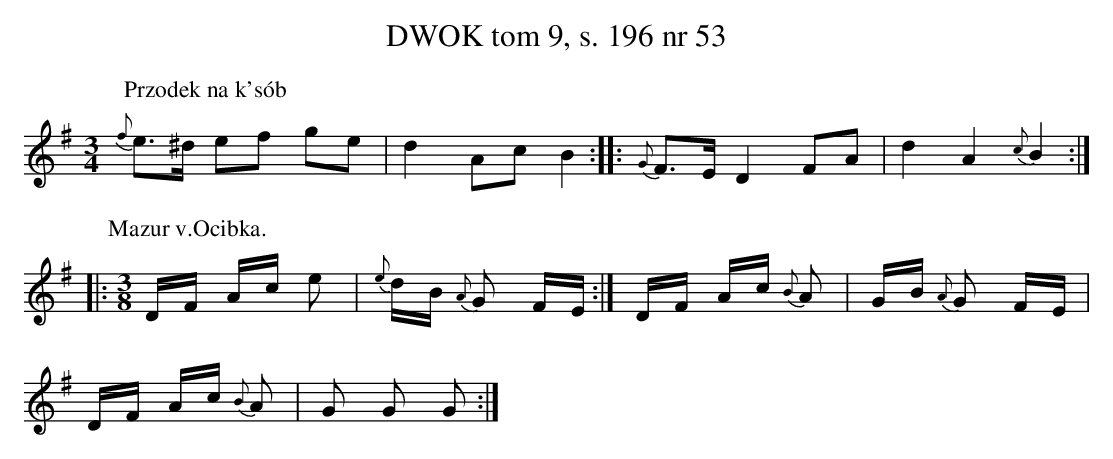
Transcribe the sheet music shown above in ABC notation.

X:1
T:DWOK tom 9, s. 196 nr 53
L:1/16
M:3/4
K:G
P:Przodek na k'sób
{f}e3^d e2f2 g2e2|d4 A2c2 B4::{G}F3E D4 F2A2|d4 A4 {c }B4::
P:Mazur v.Ocibka.
M:3/8
DF Ac e2|{e}dB {A }G2 FE:|DF Ac {B }A2|GB {A }G2 FE|
DF Ac {B }A2|G2 G2 G2:|
